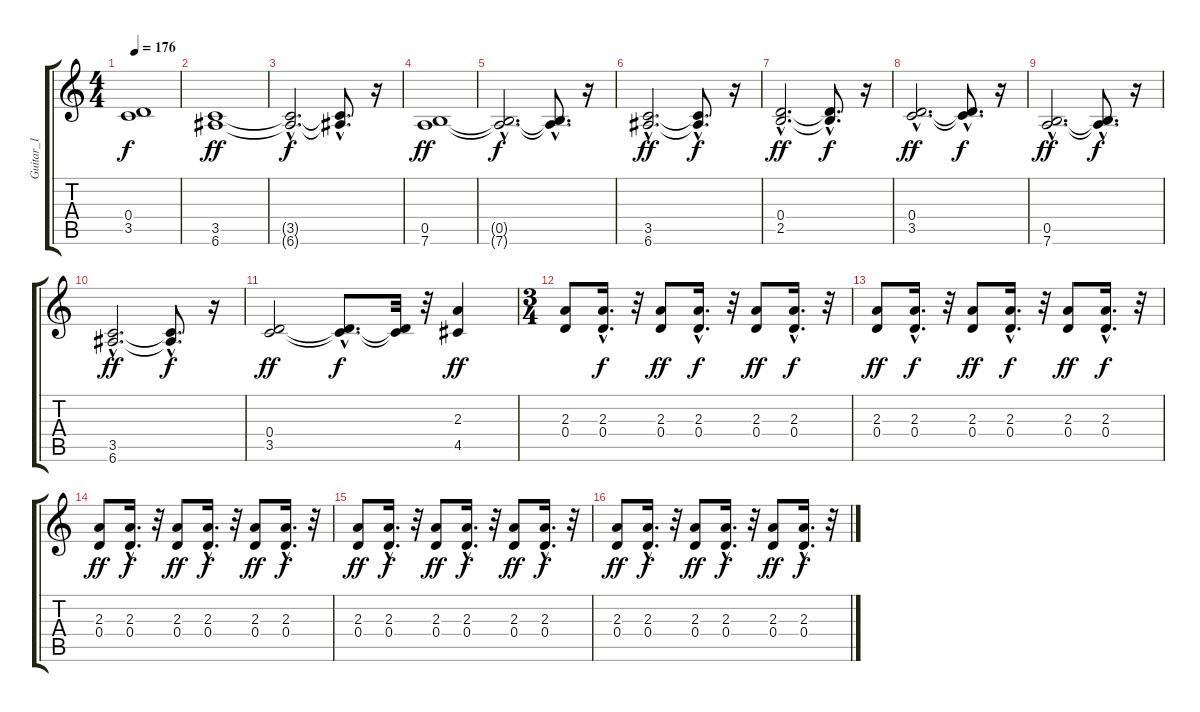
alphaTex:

\track ("Guitar_1" "Guitar_1") {instrument acousticguitarsteel}
\staff {score tabs}
\tuning (E4 B3 G3 D3 A2 E2) {hide}
\ts (4 4)
\tempo 176
\clef g2
\ks c
(0.4{t} 3.5{t}).1{dy f} |
(3.5 6.6).1{dy ff} |
(3.5{hac t} 6.6{hac t}).2{d dy f} (3.5{hac t} 6.6{hac t}).8{d} r.16 |
(0.5 7.6).1{dy ff} |
(0.5{hac t} 7.6{hac t}).2{d dy f} (0.5{hac t} 7.6{hac t}).8{d} r.16 |
(3.5{hac} 6.6{hac}).2{d dy ff} (3.5{hac t} 6.6{hac t}).8{d dy f} r.16 |
(0.4{hac} 2.5{hac}).2{d dy ff} (0.4{hac t} 2.5{hac t}).8{d dy f} r.16 |
(0.4{hac} 3.5{hac}).2{d dy ff} (0.4{hac t} 3.5{hac t}).8{d dy f} r.16 |
(0.5{hac} 7.6{hac}).2{d dy ff} (0.5{hac t} 7.6{hac t}).8{d dy f} r.16 |
(3.5{hac} 6.6{hac}).2{d dy ff} (3.5{hac t} 6.6{hac t}).8{d dy f} r.16 |
(0.4 3.5).2{dy ff} (0.4{hac t} 3.5{hac t}).8{d dy f} (0.4{t} 3.5{t}).32 r.32 (2.3 4.5).4{dy ff} |
\ts (3 4)
(2.3 0.4).8 (2.3{hac} 0.4{hac}).16{d dy f} r.32 (2.3 0.4).8{dy ff} (2.3{hac} 0.4{hac}).16{d dy f} r.32 (2.3 0.4).8{dy ff} (2.3{hac} 0.4{hac}).16{d dy f} r.32 |
(2.3 0.4).8{dy ff} (2.3{hac} 0.4{hac}).16{d dy f} r.32 (2.3 0.4).8{dy ff} (2.3{hac} 0.4{hac}).16{d dy f} r.32 (2.3 0.4).8{dy ff} (2.3{hac} 0.4{hac}).16{d dy f} r.32 |
(2.3 0.4).8{dy ff} (2.3{hac} 0.4{hac}).16{d dy f} r.32 (2.3 0.4).8{dy ff} (2.3{hac} 0.4{hac}).16{d dy f} r.32 (2.3 0.4).8{dy ff} (2.3{hac} 0.4{hac}).16{d dy f} r.32 |
(2.3 0.4).8{dy ff} (2.3{hac} 0.4{hac}).16{d dy f} r.32 (2.3 0.4).8{dy ff} (2.3{hac} 0.4{hac}).16{d dy f} r.32 (2.3 0.4).8{dy ff} (2.3{hac} 0.4{hac}).16{d dy f} r.32 |
(2.3 0.4).8{dy ff} (2.3{hac} 0.4{hac}).16{d dy f} r.32 (2.3 0.4).8{dy ff} (2.3{hac} 0.4{hac}).16{d dy f} r.32 (2.3 0.4).8{dy ff} (2.3{hac} 0.4{hac}).16{d dy f} r.32
